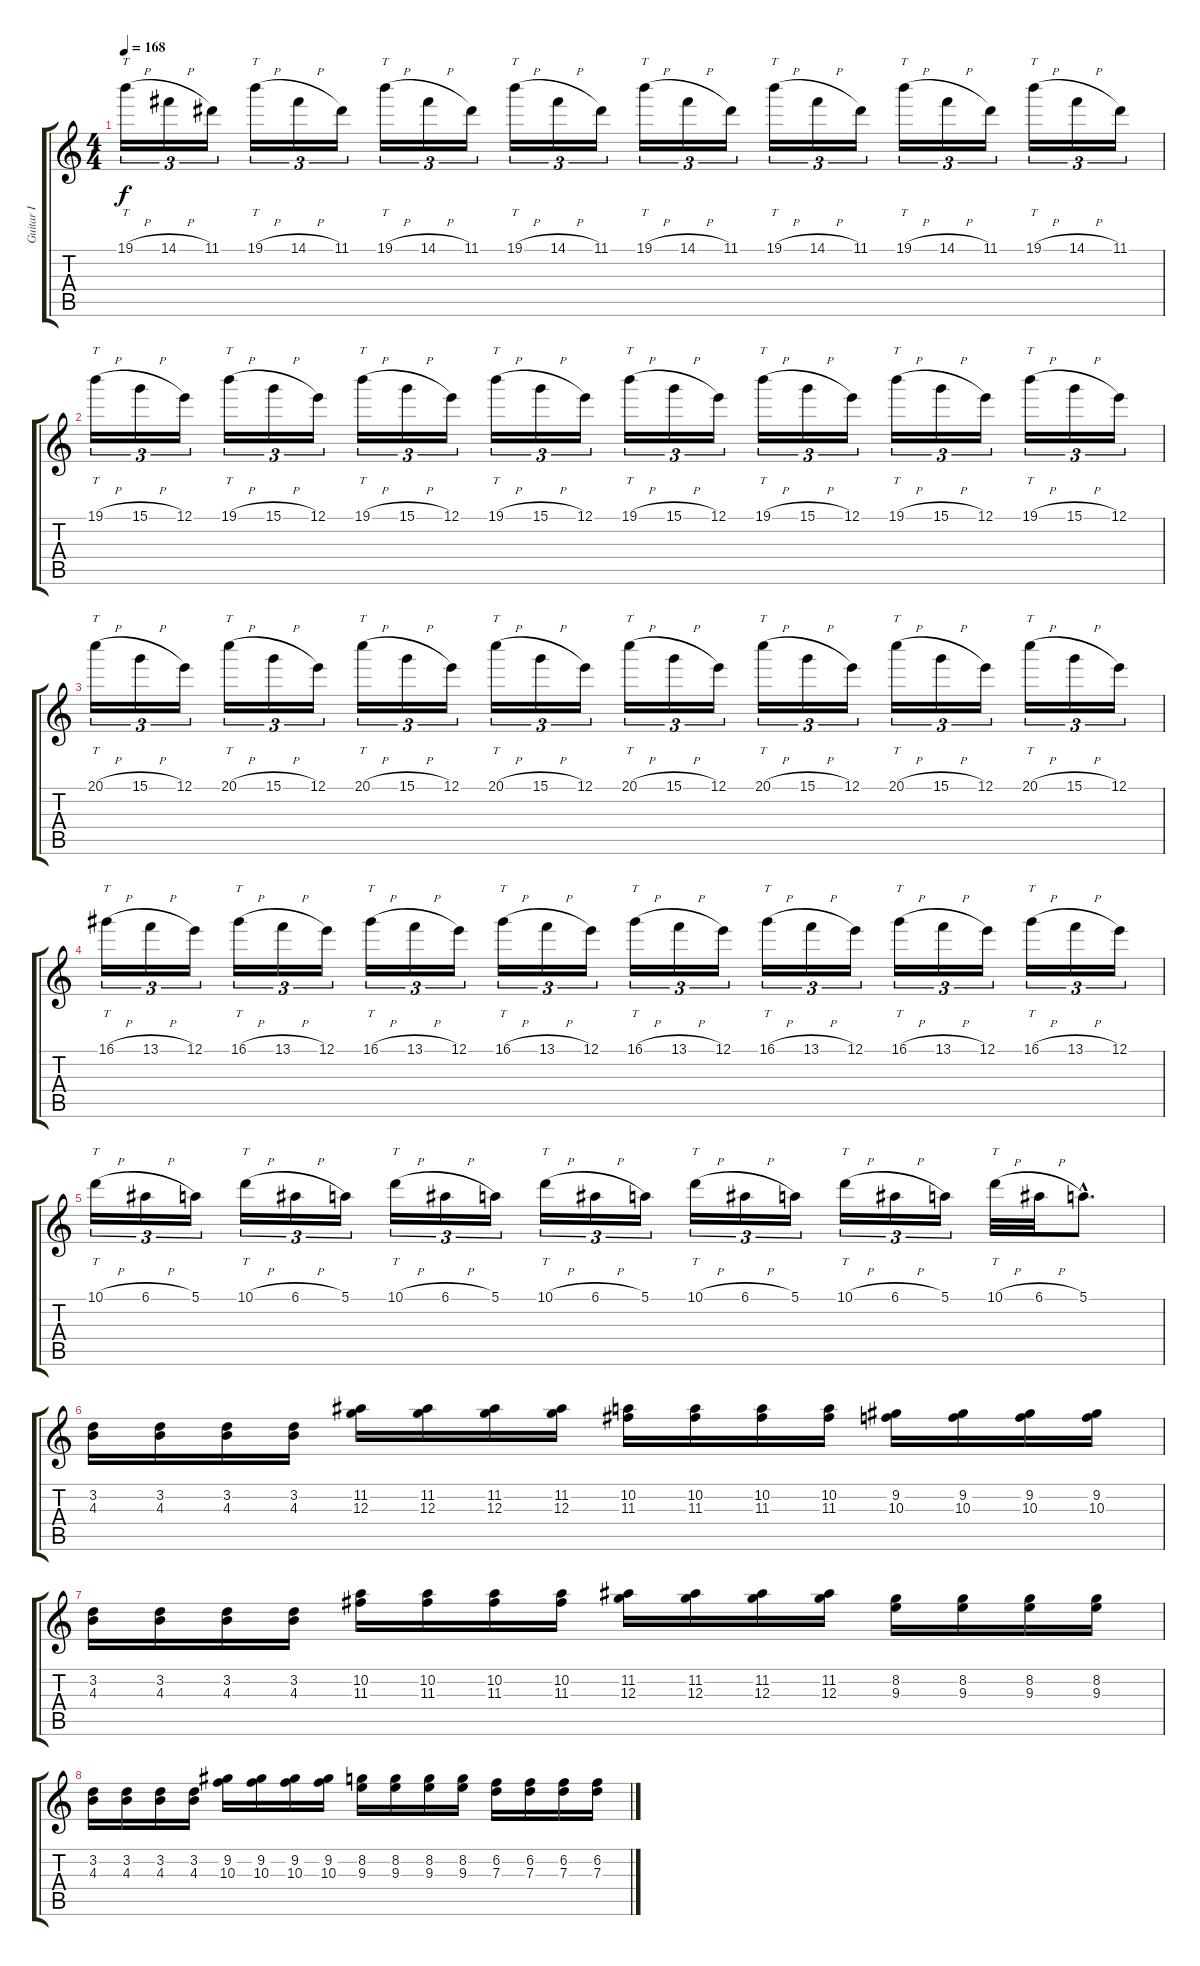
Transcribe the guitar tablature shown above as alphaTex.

\track ("Guitar I" "Guitar I") {instrument distortionguitar}
\staff {score tabs}
\tuning (E4 B3 G3 D3 A2 E2) {hide}
\ts (4 4)
\tempo 168
\clef g2
\ks c
19.1{h}.16{tt tu (3 2) dy f} 14.1{h}.16{tu (3 2)} 11.1.16{tu (3 2)} 19.1{h}.16{tt tu (3 2)} 14.1{h}.16{tu (3 2)} 11.1.16{tu (3 2)} 19.1{h}.16{tt tu (3 2)} 14.1{h}.16{tu (3 2)} 11.1.16{tu (3 2)} 19.1{h}.16{tt tu (3 2)} 14.1{h}.16{tu (3 2)} 11.1.16{tu (3 2)} 19.1{h}.16{tt tu (3 2)} 14.1{h}.16{tu (3 2)} 11.1.16{tu (3 2)} 19.1{h}.16{tt tu (3 2)} 14.1{h}.16{tu (3 2)} 11.1.16{tu (3 2)} 19.1{h}.16{tt tu (3 2)} 14.1{h}.16{tu (3 2)} 11.1.16{tu (3 2)} 19.1{h}.16{tt tu (3 2)} 14.1{h}.16{tu (3 2)} 11.1.16{tu (3 2)} |
19.1{h}.16{tt tu (3 2)} 15.1{h}.16{tu (3 2)} 12.1.16{tu (3 2)} 19.1{h}.16{tt tu (3 2)} 15.1{h}.16{tu (3 2)} 12.1.16{tu (3 2)} 19.1{h}.16{tt tu (3 2)} 15.1{h}.16{tu (3 2)} 12.1.16{tu (3 2)} 19.1{h}.16{tt tu (3 2)} 15.1{h}.16{tu (3 2)} 12.1.16{tu (3 2)} 19.1{h}.16{tt tu (3 2)} 15.1{h}.16{tu (3 2)} 12.1.16{tu (3 2)} 19.1{h}.16{tt tu (3 2)} 15.1{h}.16{tu (3 2)} 12.1.16{tu (3 2)} 19.1{h}.16{tt tu (3 2)} 15.1{h}.16{tu (3 2)} 12.1.16{tu (3 2)} 19.1{h}.16{tt tu (3 2)} 15.1{h}.16{tu (3 2)} 12.1.16{tu (3 2)} |
20.1{h}.16{tt tu (3 2)} 15.1{h}.16{tu (3 2)} 12.1.16{tu (3 2)} 20.1{h}.16{tt tu (3 2)} 15.1{h}.16{tu (3 2)} 12.1.16{tu (3 2)} 20.1{h}.16{tt tu (3 2)} 15.1{h}.16{tu (3 2)} 12.1.16{tu (3 2)} 20.1{h}.16{tt tu (3 2)} 15.1{h}.16{tu (3 2)} 12.1.16{tu (3 2)} 20.1{h}.16{tt tu (3 2)} 15.1{h}.16{tu (3 2)} 12.1.16{tu (3 2)} 20.1{h}.16{tt tu (3 2)} 15.1{h}.16{tu (3 2)} 12.1.16{tu (3 2)} 20.1{h}.16{tt tu (3 2)} 15.1{h}.16{tu (3 2)} 12.1.16{tu (3 2)} 20.1{h}.16{tt tu (3 2)} 15.1{h}.16{tu (3 2)} 12.1.16{tu (3 2)} |
16.1{h}.16{tt tu (3 2)} 13.1{h}.16{tu (3 2)} 12.1.16{tu (3 2)} 16.1{h}.16{tt tu (3 2)} 13.1{h}.16{tu (3 2)} 12.1.16{tu (3 2)} 16.1{h}.16{tt tu (3 2)} 13.1{h}.16{tu (3 2)} 12.1.16{tu (3 2)} 16.1{h}.16{tt tu (3 2)} 13.1{h}.16{tu (3 2)} 12.1.16{tu (3 2)} 16.1{h}.16{tt tu (3 2)} 13.1{h}.16{tu (3 2)} 12.1.16{tu (3 2)} 16.1{h}.16{tt tu (3 2)} 13.1{h}.16{tu (3 2)} 12.1.16{tu (3 2)} 16.1{h}.16{tt tu (3 2)} 13.1{h}.16{tu (3 2)} 12.1.16{tu (3 2)} 16.1{h}.16{tt tu (3 2)} 13.1{h}.16{tu (3 2)} 12.1.16{tu (3 2)} |
10.1{h}.16{tt tu (3 2)} 6.1{h}.16{tu (3 2)} 5.1.16{tu (3 2)} 10.1{h}.16{tt tu (3 2)} 6.1{h}.16{tu (3 2)} 5.1.16{tu (3 2)} 10.1{h}.16{tt tu (3 2)} 6.1{h}.16{tu (3 2)} 5.1.16{tu (3 2)} 10.1{h}.16{tt tu (3 2)} 6.1{h}.16{tu (3 2)} 5.1.16{tu (3 2)} 10.1{h}.16{tt tu (3 2)} 6.1{h}.16{tu (3 2)} 5.1.16{tu (3 2)} 10.1{h}.16{tt tu (3 2)} 6.1{h}.16{tu (3 2)} 5.1.16{tu (3 2)} 10.1{h}.32{tt} 6.1{h}.32 5.1{hac}.8{d} |
(3.2 4.3).16 (3.2 4.3).16 (3.2 4.3).16 (3.2 4.3).16 (11.2 12.3).16 (11.2 12.3).16 (11.2 12.3).16 (11.2 12.3).16 (10.2 11.3).16 (10.2 11.3).16 (10.2 11.3).16 (10.2 11.3).16 (9.2 10.3).16 (9.2 10.3).16 (9.2 10.3).16 (9.2 10.3).16 |
(3.2 4.3).16 (3.2 4.3).16 (3.2 4.3).16 (3.2 4.3).16 (10.2 11.3).16 (10.2 11.3).16 (10.2 11.3).16 (10.2 11.3).16 (11.2 12.3).16 (11.2 12.3).16 (11.2 12.3).16 (11.2 12.3).16 (8.2 9.3).16 (8.2 9.3).16 (8.2 9.3).16 (8.2 9.3).16 |
(3.2 4.3).16 (3.2 4.3).16 (3.2 4.3).16 (3.2 4.3).16 (9.2 10.3).16 (9.2 10.3).16 (9.2 10.3).16 (9.2 10.3).16 (8.2 9.3).16 (8.2 9.3).16 (8.2 9.3).16 (8.2 9.3).16 (6.2 7.3).16 (6.2 7.3).16 (6.2 7.3).16 (6.2 7.3).16
